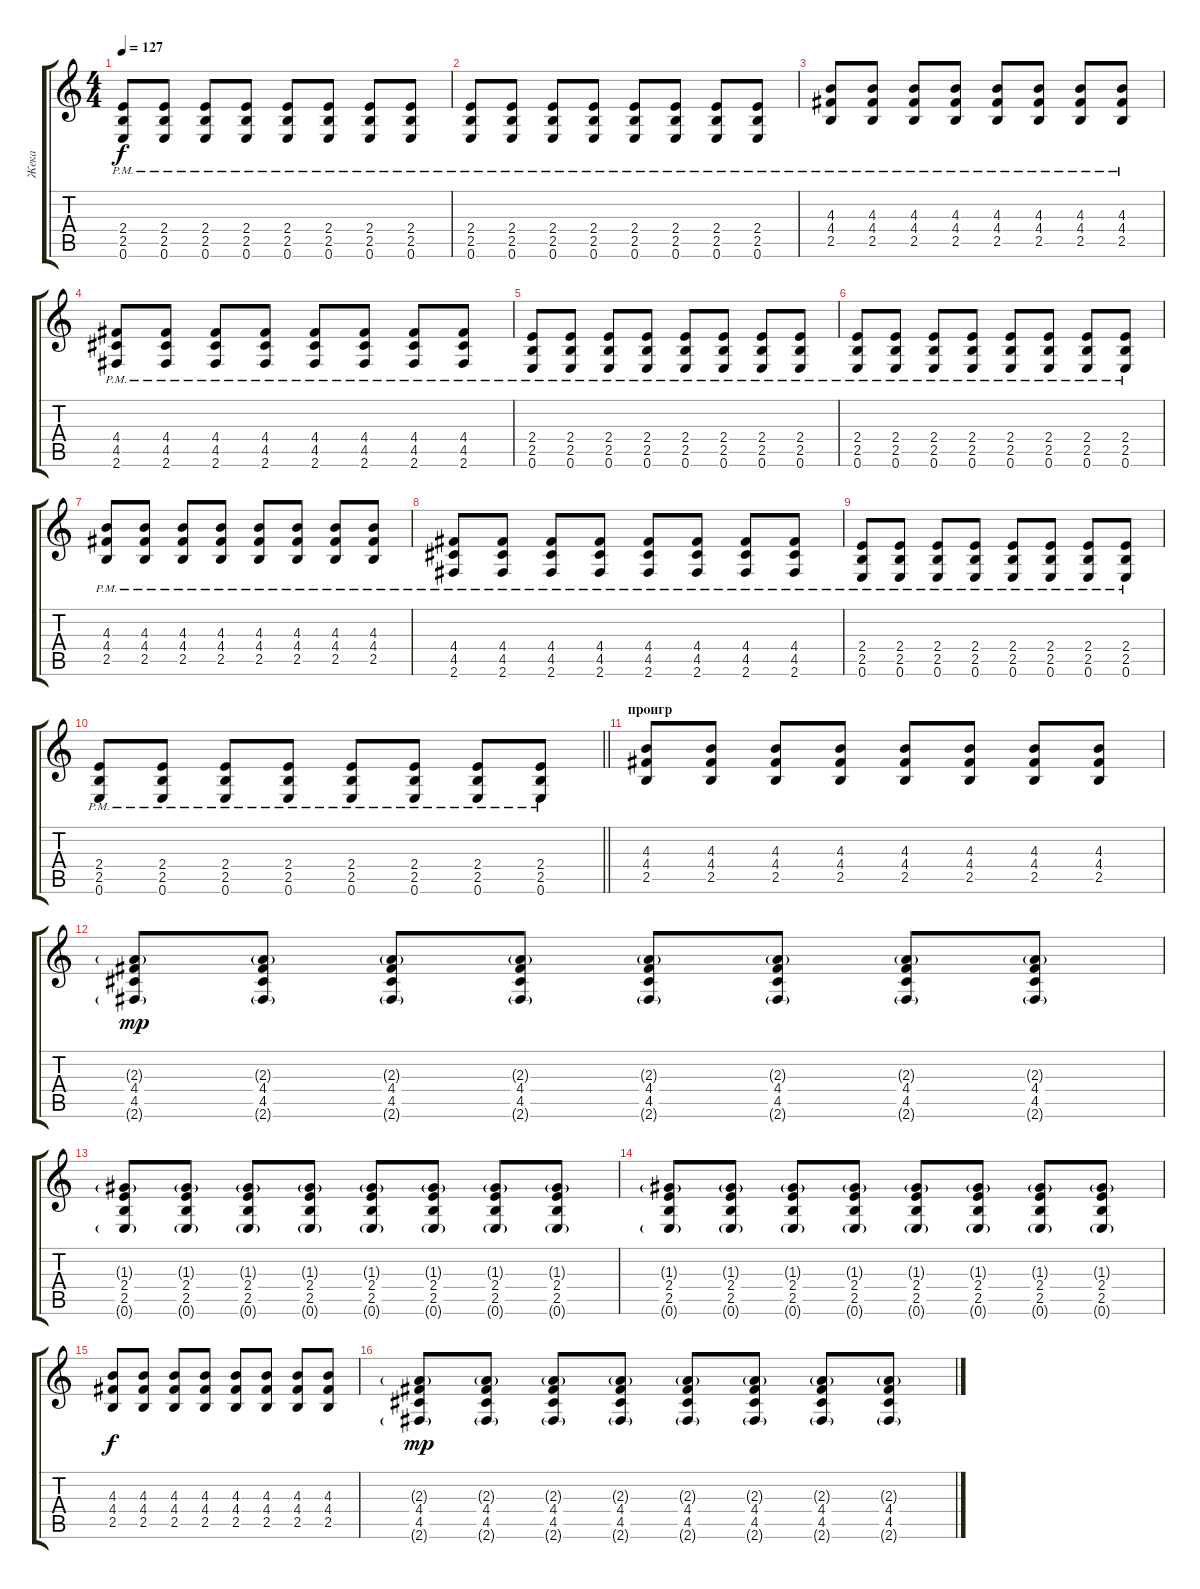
\track ("Жека" "Жека") {instrument electricguitarjazz}
\staff {score tabs}
\tuning (E4 B3 G3 D3 A2 E2) {hide}
\ts (4 4)
\tempo 127
\clef g2
\ks c
(2.4{pm} 2.5{pm} 0.6{pm}).8{dy f} (2.4{pm} 2.5{pm} 0.6{pm}).8 (2.4{pm} 2.5{pm} 0.6{pm}).8 (2.4{pm} 2.5{pm} 0.6{pm}).8 (2.4{pm} 2.5{pm} 0.6{pm}).8 (2.4{pm} 2.5{pm} 0.6{pm}).8 (2.4{pm} 2.5{pm} 0.6{pm}).8 (2.4{pm} 2.5{pm} 0.6{pm}).8 |
(2.4{pm} 2.5{pm} 0.6{pm}).8 (2.4{pm} 2.5{pm} 0.6{pm}).8 (2.4{pm} 2.5{pm} 0.6{pm}).8 (2.4{pm} 2.5{pm} 0.6{pm}).8 (2.4{pm} 2.5{pm} 0.6{pm}).8 (2.4{pm} 2.5{pm} 0.6{pm}).8 (2.4{pm} 2.5{pm} 0.6{pm}).8 (2.4{pm} 2.5{pm} 0.6{pm}).8 |
(4.3{pm} 4.4{pm} 2.5{pm}).8{instrument overdrivenguitar} (4.3{pm} 4.4{pm} 2.5{pm}).8 (4.3{pm} 4.4{pm} 2.5{pm}).8 (4.3{pm} 4.4{pm} 2.5{pm}).8 (4.3{pm} 4.4{pm} 2.5{pm}).8 (4.3{pm} 4.4{pm} 2.5{pm}).8 (4.3{pm} 4.4{pm} 2.5{pm}).8 (4.3{pm} 4.4{pm} 2.5{pm}).8 |
(4.4{pm} 4.5{pm} 2.6{pm}).8 (4.4{pm} 4.5{pm} 2.6{pm}).8 (4.4{pm} 4.5{pm} 2.6{pm}).8 (4.4{pm} 4.5{pm} 2.6{pm}).8 (4.4{pm} 4.5{pm} 2.6{pm}).8 (4.4{pm} 4.5{pm} 2.6{pm}).8 (4.4{pm} 4.5{pm} 2.6{pm}).8 (4.4{pm} 4.5{pm} 2.6{pm}).8 |
(2.4{pm} 2.5{pm} 0.6{pm}).8 (2.4{pm} 2.5{pm} 0.6{pm}).8 (2.4{pm} 2.5{pm} 0.6{pm}).8 (2.4{pm} 2.5{pm} 0.6{pm}).8 (2.4{pm} 2.5{pm} 0.6{pm}).8 (2.4{pm} 2.5{pm} 0.6{pm}).8 (2.4{pm} 2.5{pm} 0.6{pm}).8 (2.4{pm} 2.5{pm} 0.6{pm}).8 |
(2.4{pm} 2.5{pm} 0.6{pm}).8 (2.4{pm} 2.5{pm} 0.6{pm}).8 (2.4{pm} 2.5{pm} 0.6{pm}).8 (2.4{pm} 2.5{pm} 0.6{pm}).8 (2.4{pm} 2.5{pm} 0.6{pm}).8 (2.4{pm} 2.5{pm} 0.6{pm}).8 (2.4{pm} 2.5{pm} 0.6{pm}).8 (2.4{pm} 2.5{pm} 0.6{pm}).8 |
(4.3{pm} 4.4{pm} 2.5{pm}).8{instrument overdrivenguitar} (4.3{pm} 4.4{pm} 2.5{pm}).8 (4.3{pm} 4.4{pm} 2.5{pm}).8 (4.3{pm} 4.4{pm} 2.5{pm}).8 (4.3{pm} 4.4{pm} 2.5{pm}).8 (4.3{pm} 4.4{pm} 2.5{pm}).8 (4.3{pm} 4.4{pm} 2.5{pm}).8 (4.3{pm} 4.4{pm} 2.5{pm}).8 |
(4.4{pm} 4.5{pm} 2.6{pm}).8 (4.4{pm} 4.5{pm} 2.6{pm}).8 (4.4{pm} 4.5{pm} 2.6{pm}).8 (4.4{pm} 4.5{pm} 2.6{pm}).8 (4.4{pm} 4.5{pm} 2.6{pm}).8 (4.4{pm} 4.5{pm} 2.6{pm}).8 (4.4{pm} 4.5{pm} 2.6{pm}).8 (4.4{pm} 4.5{pm} 2.6{pm}).8 |
(2.4{pm} 2.5{pm} 0.6{pm}).8 (2.4{pm} 2.5{pm} 0.6{pm}).8 (2.4{pm} 2.5{pm} 0.6{pm}).8 (2.4{pm} 2.5{pm} 0.6{pm}).8 (2.4{pm} 2.5{pm} 0.6{pm}).8 (2.4{pm} 2.5{pm} 0.6{pm}).8 (2.4{pm} 2.5{pm} 0.6{pm}).8 (2.4{pm} 2.5{pm} 0.6{pm}).8 |
\barLineRight lightlight
(2.4{pm} 2.5{pm} 0.6{pm}).8 (2.4{pm} 2.5{pm} 0.6{pm}).8 (2.4{pm} 2.5{pm} 0.6{pm}).8 (2.4{pm} 2.5{pm} 0.6{pm}).8 (2.4{pm} 2.5{pm} 0.6{pm}).8 (2.4{pm} 2.5{pm} 0.6{pm}).8 (2.4{pm} 2.5{pm} 0.6{pm}).8 (2.4{pm} 2.5{pm} 0.6{pm}).8 |
\section ("" "проигр")
(4.3 4.4 2.5).8{instrument overdrivenguitar} (4.3 4.4 2.5).8 (4.3 4.4 2.5).8 (4.3 4.4 2.5).8 (4.3 4.4 2.5).8 (4.3 4.4 2.5).8 (4.3 4.4 2.5).8 (4.3 4.4 2.5).8 |
(2.3{g} 4.4 4.5 2.6{g}).8{dy mp} (2.3{g} 4.4 4.5 2.6{g}).8 (2.3{g} 4.4 4.5 2.6{g}).8 (2.3{g} 4.4 4.5 2.6{g}).8 (2.3{g} 4.4 4.5 2.6{g}).8 (2.3{g} 4.4 4.5 2.6{g}).8 (2.3{g} 4.4 4.5 2.6{g}).8 (2.3{g} 4.4 4.5 2.6{g}).8 |
(1.3{g} 2.4 2.5 0.6{g}).8 (1.3{g} 2.4 2.5 0.6{g}).8 (1.3{g} 2.4 2.5 0.6{g}).8 (1.3{g} 2.4 2.5 0.6{g}).8 (1.3{g} 2.4 2.5 0.6{g}).8 (1.3{g} 2.4 2.5 0.6{g}).8 (1.3{g} 2.4 2.5 0.6{g}).8 (1.3{g} 2.4 2.5 0.6{g}).8 |
(1.3{g} 2.4 2.5 0.6{g}).8 (1.3{g} 2.4 2.5 0.6{g}).8 (1.3{g} 2.4 2.5 0.6{g}).8 (1.3{g} 2.4 2.5 0.6{g}).8 (1.3{g} 2.4 2.5 0.6{g}).8 (1.3{g} 2.4 2.5 0.6{g}).8 (1.3{g} 2.4 2.5 0.6{g}).8 (1.3{g} 2.4 2.5 0.6{g}).8 |
(4.3 4.4 2.5).8{dy f instrument overdrivenguitar} (4.3 4.4 2.5).8 (4.3 4.4 2.5).8 (4.3 4.4 2.5).8 (4.3 4.4 2.5).8 (4.3 4.4 2.5).8 (4.3 4.4 2.5).8 (4.3 4.4 2.5).8 |
(2.3{g} 4.4 4.5 2.6{g}).8{dy mp} (2.3{g} 4.4 4.5 2.6{g}).8 (2.3{g} 4.4 4.5 2.6{g}).8 (2.3{g} 4.4 4.5 2.6{g}).8 (2.3{g} 4.4 4.5 2.6{g}).8 (2.3{g} 4.4 4.5 2.6{g}).8 (2.3{g} 4.4 4.5 2.6{g}).8 (2.3{g} 4.4 4.5 2.6{g}).8
